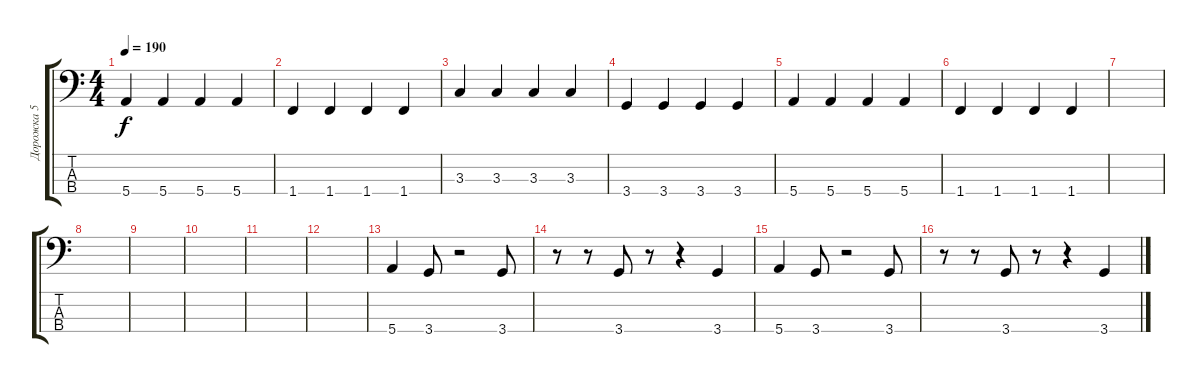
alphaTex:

\track ("Дорожка 5" "Дорожка 5") {instrument electricbassfinger}
\staff {score tabs}
\tuning (G2 D2 A1 E1) {hide}
\ts (4 4)
\tempo 190
\clef f4
\ks c
5.4.4{dy f} 5.4.4 5.4.4 5.4.4 |
1.4.4 1.4.4 1.4.4 1.4.4 |
3.3.4 3.3.4 3.3.4 3.3.4 |
3.4.4 3.4.4 3.4.4 3.4.4 |
5.4.4 5.4.4 5.4.4 5.4.4 |
1.4.4 1.4.4 1.4.4 1.4.4 |
|
|
|
|
|
|
5.4.4 3.4.8 r.2 3.4.8 |
r.8 r.8 3.4.8 r.8 r.4 3.4.4 |
5.4.4 3.4.8 r.2 3.4.8 |
r.8 r.8 3.4.8 r.8 r.4 3.4.4
